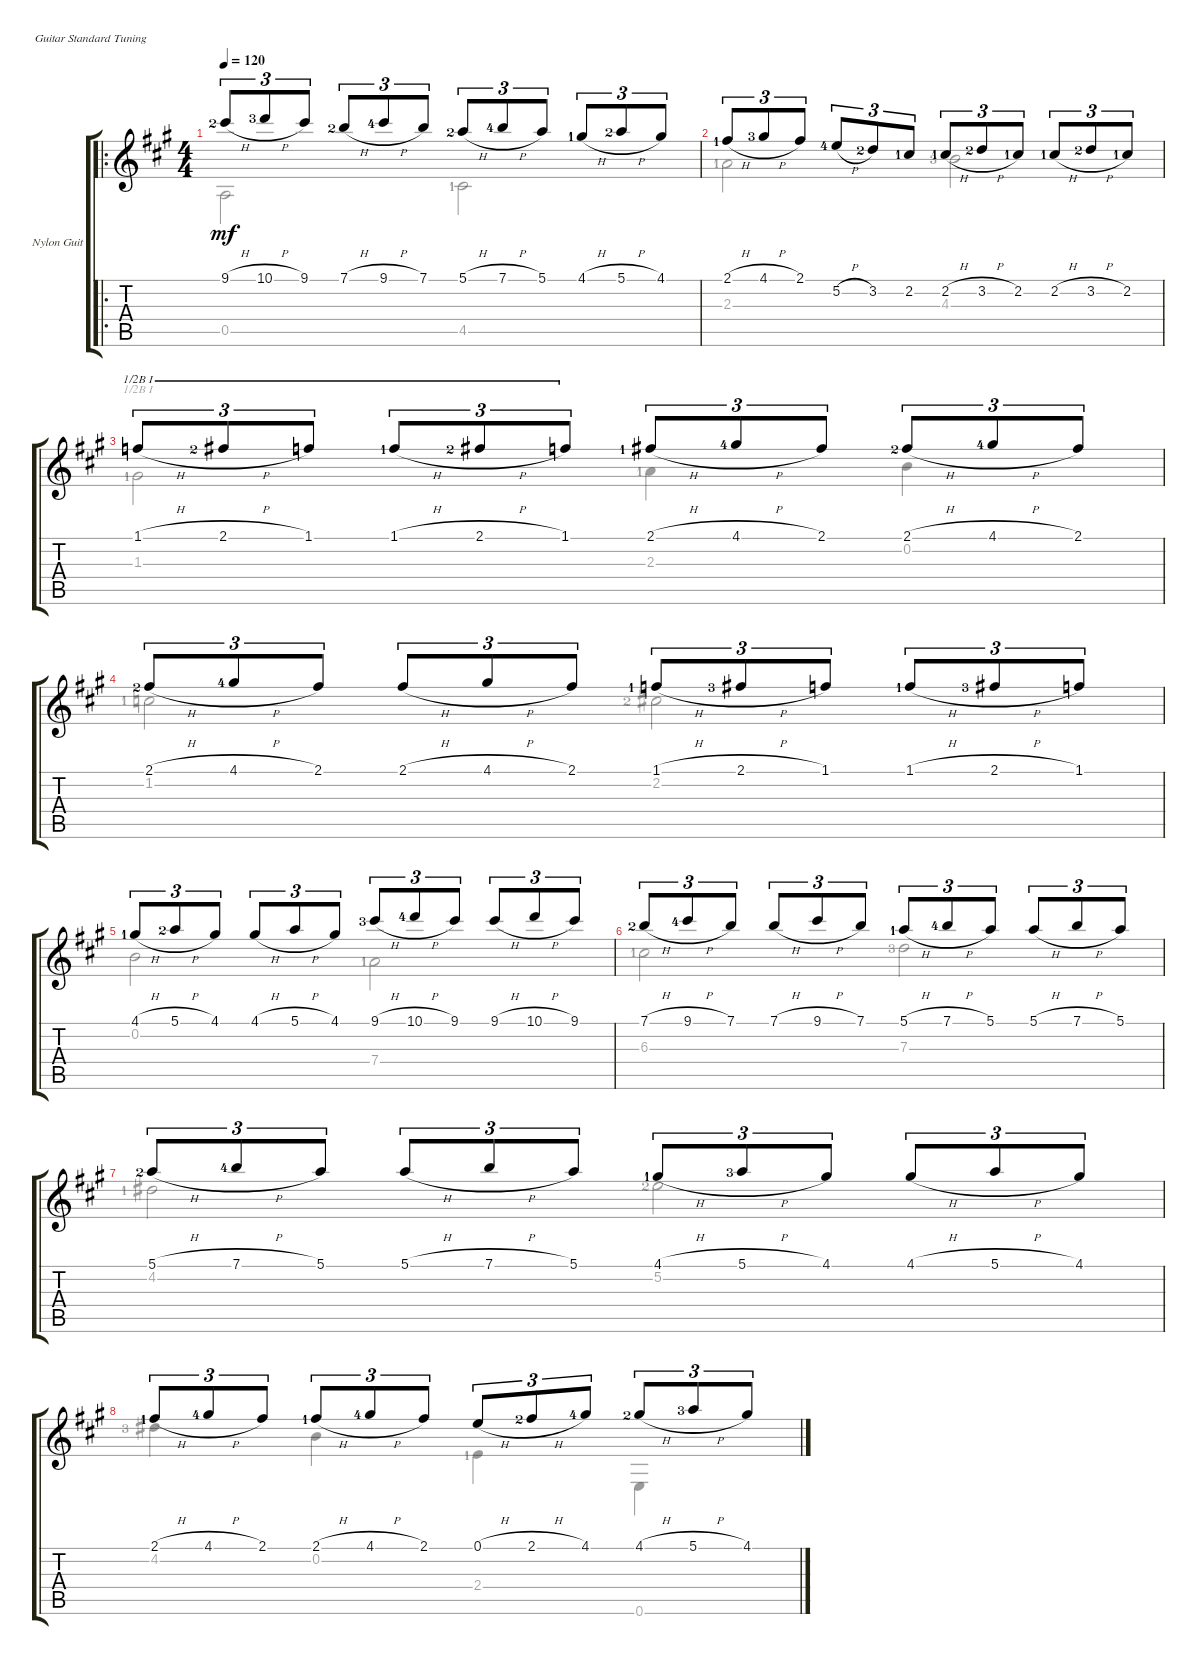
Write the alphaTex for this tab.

\defaultSystemsLayout 4
\bracketExtendMode groupsimilarinstruments
\firstSystemTrackNameOrientation horizontal
\otherSystemsTrackNameOrientation horizontal
\track ("Nylon Guitar" "Nylon Guit") {instrument acousticguitarsteel}
\staff {score tabs}
\tuning (E4 B3 G3 D3 A2 E2)
\voice
\ro
\ts (4 4)
\tempo 120
\clef g2
\ks a
9.1{h lf 3}.8{tu (3 2) dy mf} 10.1{h lf 4}.8{tu (3 2)} 9.1.8{tu (3 2)} 7.1{h lf 3}.8{tu (3 2)} 9.1{h lf 5}.8{tu (3 2)} 7.1.8{tu (3 2)} 5.1{h lf 3}.8{tu (3 2)} 7.1{h lf 5}.8{tu (3 2)} 5.1.8{tu (3 2)} 4.1{h lf 2}.8{tu (3 2)} 5.1{h lf 3}.8{tu (3 2)} 4.1.8{tu (3 2)} |
2.1{h lf 2}.8{tu (3 2)} 4.1{h lf 4}.8{tu (3 2)} 2.1.8{tu (3 2)} 5.2{h lf 5}.8{tu (3 2)} 3.2{lf 3}.8{tu (3 2)} 2.2{lf 2}.8{tu (3 2)} 2.2{h lf 2}.8{tu (3 2)} 3.2{h lf 3}.8{tu (3 2)} 2.2{lf 2}.8{tu (3 2)} 2.2{h lf 2}.8{tu (3 2)} 3.2{h lf 3}.8{tu (3 2)} 2.2{lf 2}.8{tu (3 2)} |
1.1{h}.8{tu (3 2) barre (1 half)} 2.1{h lf 3}.8{tu (3 2) barre (1 half)} 1.1.8{tu (3 2) barre (1 half)} 1.1{h lf 2}.8{tu (3 2) barre (1 half)} 2.1{h lf 3}.8{tu (3 2) barre (1 half)} 1.1.8{tu (3 2) barre (1 half)} 2.1{h lf 2}.8{tu (3 2)} 4.1{h lf 5}.8{tu (3 2)} 2.1.8{tu (3 2)} 2.1{h lf 3}.8{tu (3 2)} 4.1{h lf 5}.8{tu (3 2)} 2.1.8{tu (3 2)} |
2.1{h lf 3}.8{tu (3 2)} 4.1{h lf 5}.8{tu (3 2)} 2.1.8{tu (3 2)} 2.1{h}.8{tu (3 2)} 4.1{h}.8{tu (3 2)} 2.1.8{tu (3 2)} 1.1{h lf 2}.8{tu (3 2)} 2.1{h lf 4}.8{tu (3 2)} 1.1.8{tu (3 2)} 1.1{h lf 2}.8{tu (3 2)} 2.1{h lf 4}.8{tu (3 2)} 1.1.8{tu (3 2)} |
4.1{h lf 2}.8{tu (3 2)} 5.1{h lf 3}.8{tu (3 2)} 4.1.8{tu (3 2)} 4.1{h}.8{tu (3 2)} 5.1{h}.8{tu (3 2)} 4.1.8{tu (3 2)} 9.1{h lf 4}.8{tu (3 2)} 10.1{h lf 5}.8{tu (3 2)} 9.1.8{tu (3 2)} 9.1{h}.8{tu (3 2)} 10.1{h}.8{tu (3 2)} 9.1.8{tu (3 2)} |
7.1{h lf 3}.8{tu (3 2)} 9.1{h lf 5}.8{tu (3 2)} 7.1.8{tu (3 2)} 7.1{h}.8{tu (3 2)} 9.1{h}.8{tu (3 2)} 7.1.8{tu (3 2)} 5.1{h lf 2}.8{tu (3 2)} 7.1{h lf 5}.8{tu (3 2)} 5.1.8{tu (3 2)} 5.1{h}.8{tu (3 2)} 7.1{h}.8{tu (3 2)} 5.1.8{tu (3 2)} |
5.1{h lf 3}.8{tu (3 2)} 7.1{h lf 5}.8{tu (3 2)} 5.1.8{tu (3 2)} 5.1{h}.8{tu (3 2)} 7.1{h}.8{tu (3 2)} 5.1.8{tu (3 2)} 4.1{h lf 2}.8{tu (3 2)} 5.1{h lf 4}.8{tu (3 2)} 4.1.8{tu (3 2)} 4.1{h}.8{tu (3 2)} 5.1{h}.8{tu (3 2)} 4.1.8{tu (3 2)} |
2.1{h lf 2}.8{tu (3 2)} 4.1{h lf 5}.8{tu (3 2)} 2.1.8{tu (3 2)} 2.1{h lf 2}.8{tu (3 2)} 4.1{h lf 5}.8{tu (3 2)} 2.1.8{tu (3 2)} 0.1{h}.8{tu (3 2)} 2.1{h lf 3}.8{tu (3 2)} 4.1{lf 5}.8{tu (3 2)} 4.1{h lf 3}.8{tu (3 2)} 5.1{h lf 4}.8{tu (3 2)} 4.1.8{tu (3 2)}
\voice
\clef g2
\ottava regular
\simile none
\ks a
0.5.2{dy mf} 4.5{lf 2}.2 |
2.3{lf 2}.2 4.3{lf 4}.2 |
1.3{lf 2}.2{barre (1 half)} 2.3{lf 2}.4 0.2.4 |
1.2{lf 2}.2 2.2{lf 3}.2 |
0.2.2 7.4{lf 2}.2 |
6.3{lf 2}.2 7.3{lf 4}.2 |
4.2{lf 2}.2 5.2{lf 3}.2 |
4.2{lf 4}.4 0.2.4 2.4{lf 2}.4 0.6.4
